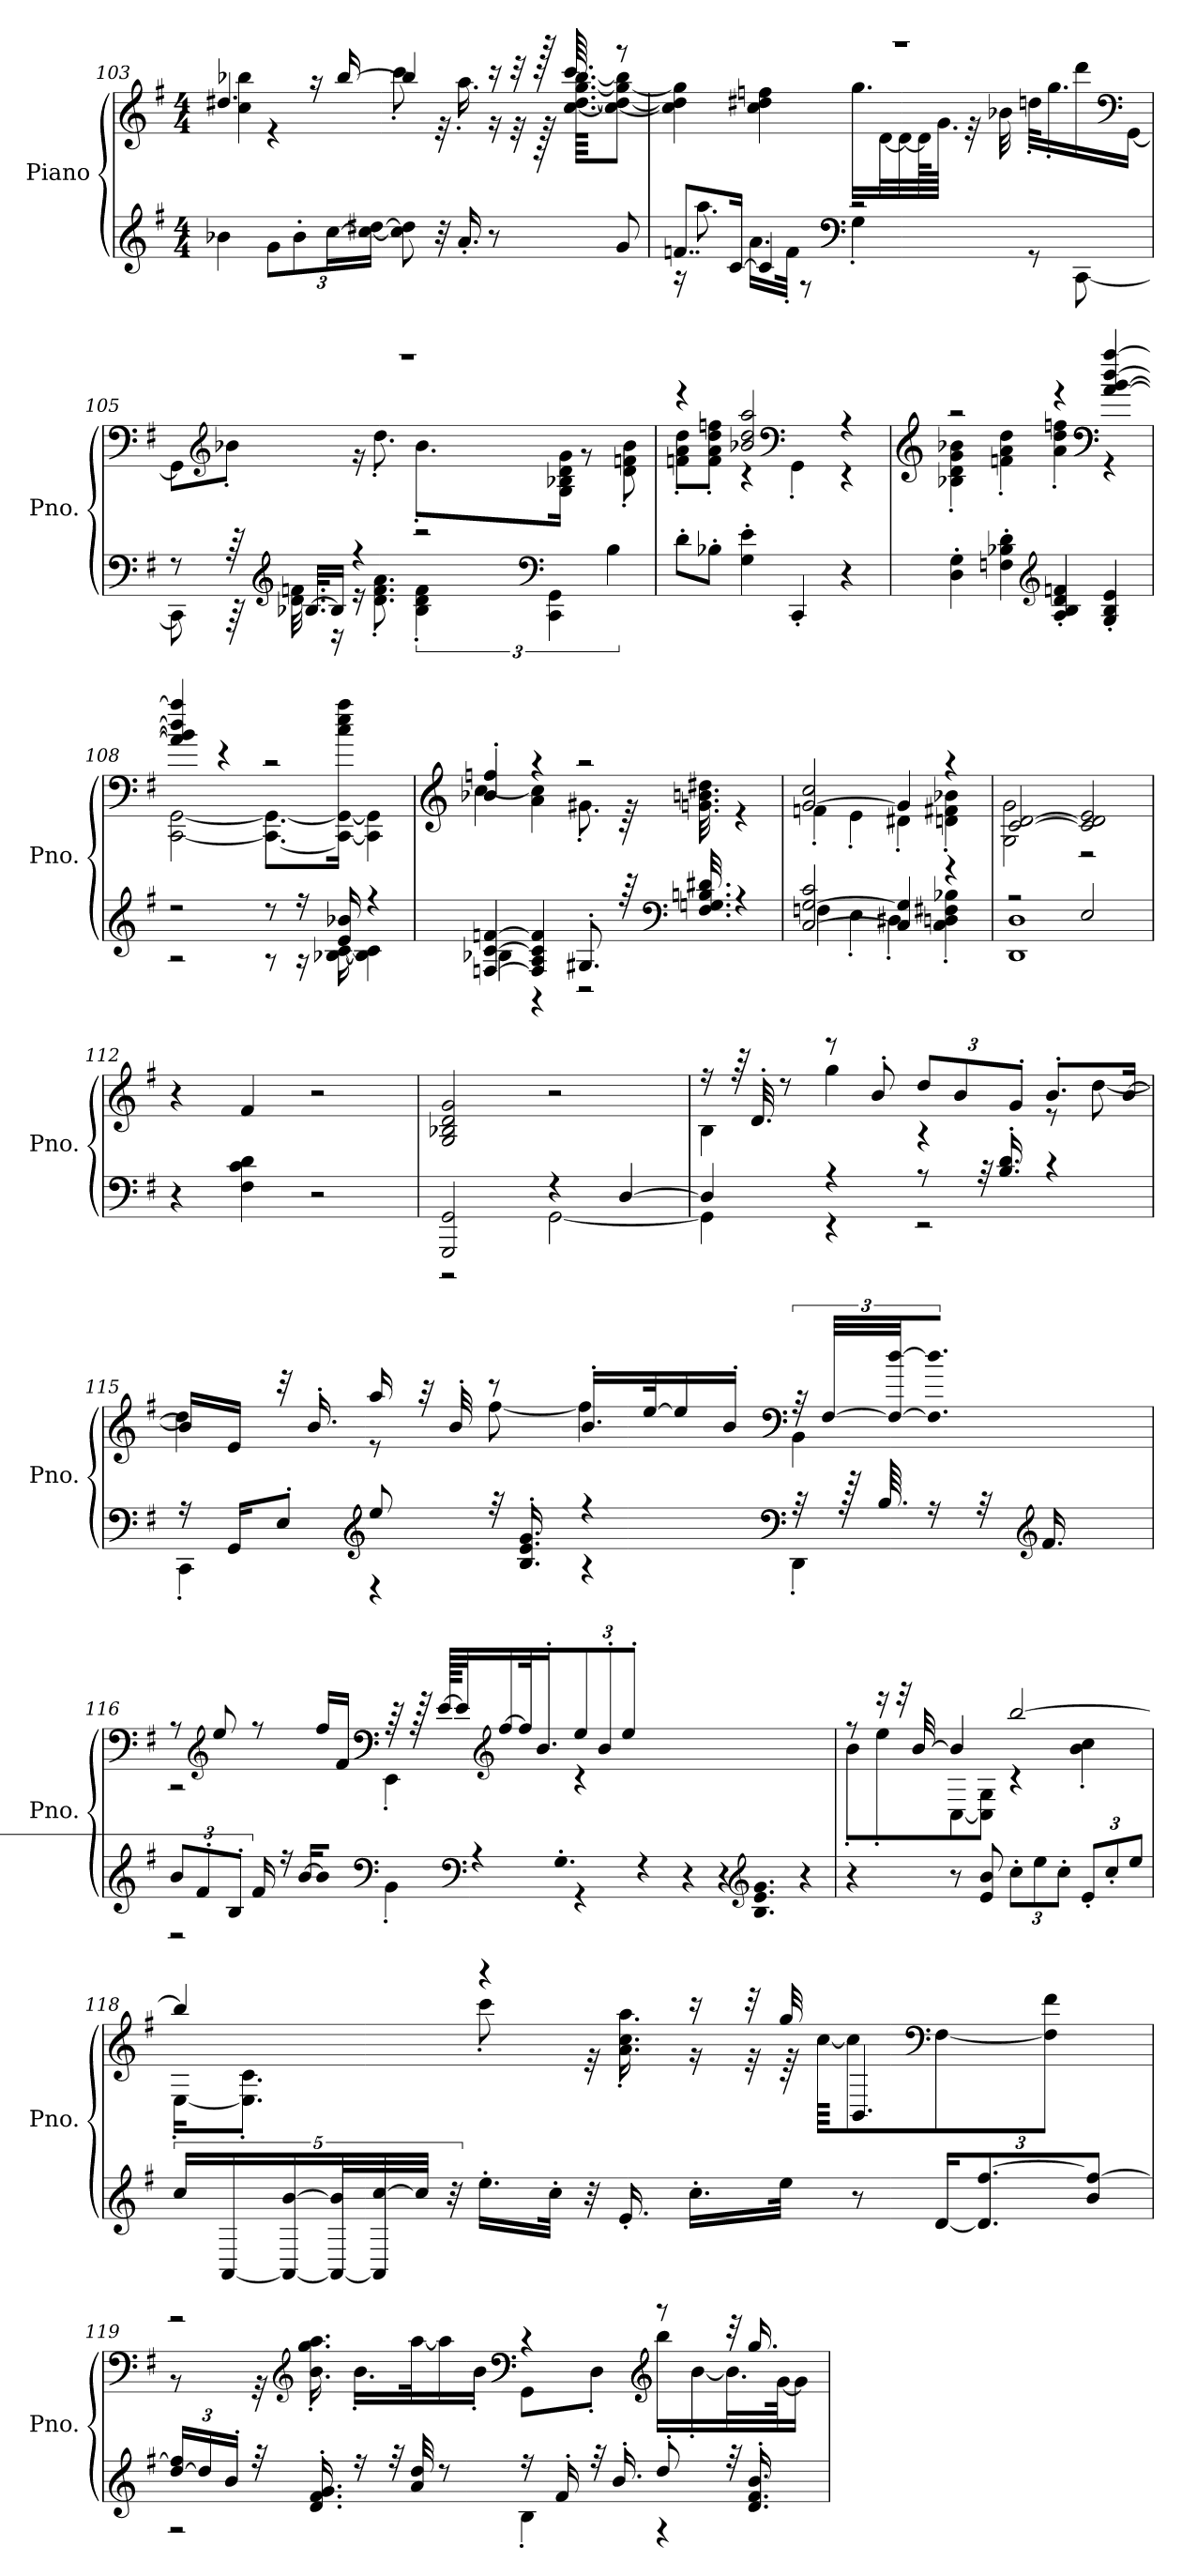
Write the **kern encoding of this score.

**kern	**kern
*part1	*part1
*staff2	*staff1
*I"Piano	*
*I'Pno.	*
!!LO:LB:g=z
*clefG2	*clefG2
*k[f#]	*k[f#]
*M4/4	*M4/4
=103	=103
*	*^
4b-X\	4.dd#X/	4cc\ 4bb-X\
*Xbrackettup	*	*
12g\L	.	4r
12b-'\	.	.
.	16r	.
[24cc\L	.	.
.	[16bb-/	.
24cc\_ [24dd#X\JJ	.	.
8cc\] 8dd#\]	4bb-/]	8ccc'\
32r	.	32r
16.a'/	.	16.aa'\
8r	16r	16r
.	32r	32r
.	128r	128r
.	64.ccc/	[64.cc\ [64.dd#\ [64.gg\ [64.bb-\KKKL
8g/	8r	8cc\_ 8dd#\_ 8gg\_ 8bb-\]J
!!LO:LB:g=z	!!
=104	=104	=104
*^	*	*
8.fn/L	16r	1r	4cc\] 4dd#\] 4gg\]
.	8.aa'\	.	.
[16c/Jk	.	.	.
4c/]	16.a\LL	.	4cc\ 4dd#X\ 4ffn\
.	32f'\JJk	.	.
.	8r	.	.
*clefF4	*	*	*
2r	4G'\	.	16.gg\LL
.	.	.	[32d\L
.	.	.	32d\_
.	.	.	128d\KL]
.	.	.	64.g\JJJJ
.	.	.	32r
.	.	.	32b-X\
.	8r	.	32ddn'\KLL
.	.	.	16.gg'\
.	[8CC\	.	16ddd\
*	*	*clefF4	*
.	.	.	[16GG\JJ
!!LO:LB:g=z	!!
=105	=105	=105	=105
8r	8CC\]	1r	8GG\L]
*	*	*clefG2	*
64r	64r	.	8b-X'\J
*clefG2	*	*	*
[32.B-X/KLL	32.d\ 32.fn\	.	.
16B-/JJ]	16r	.	.
4r	16r	.	16r
.	8.d\' 8.f\' 8.a\'	.	8.dd'\
*	*brackettup	*	*
2r	6B-\' 6d\' 6f\'	.	8.b-'\L
*clefF4	*	*	*
.	6CC\ 6GG\	.	.
.	.	.	16G\ 16B-X\ 16d\ 16g\Jk
.	.	.	8r
.	6B-\	.	.
.	.	.	8d\' 8fn\' 8b-\'
*v	*v	*	*
=106	=106	=106
8d'\L	4r	8fn\' 8a\' 8dd\'L
8B-X'\J	.	8f\' 8a\' 8dd\' 8ffn\'J
4G\' 4e\'	2b-X/ 2dd/ 2aa/	4r
*	*clefF4	*
4CC'/	.	4GG'\
4r	4r	4r
=107	=107	=107
*	*clefG2	*
4D\' 4G\'	2r	4B-X\' 4d\' 4g\' 4b-X\'
4Fn\' 4B-X\' 4d\'	.	4fn\' 4a\' 4dd\'
*clefG2	*	*
4A/' 4B-/' 4d/' 4fn/'	4r	4a\' 4dd\' 4ffn\'
*	*clefF4	*
4G/' 4B-/' 4e/'	[4a/ [4b-/ [4dd/ [4aa/	4r
!!LO:PB:g=z	!!
=108	=108	=108
*^	*	*
2r	2r	4a/] 4b-/] 4dd/] 4aa/]	[2CC\ [2GG\
.	.	4r	.
8r	8r	2r	8.CC\_ 8.GG\_L
16r	16r	.	.
16e/ 16b-X/	[16B-X\ [16c\	.	16CC\_ 16GG\_ 16cc\ 16ee\ 16aa\Jk
4r	4B-\] 4c\]	.	4CC\] 4GG\]
=109	=109	=109	=109
*	*	*clefG2	*
[4Fn/ [4c/ [4fn/	4B-X\	4b-X/' 4ffn/'	[4cc\
4F/] 4A/ 4c/] 4f/]	4r	4r	4a\ 4cc\]
8.G#X'/	2r	2r	8.g#X'\
64r	.	.	64r
*clefF4	*	*	*
32.F/ 32.Gn/ 32.Bn/ 32.d#X/	.	.	32.gn\ 32.bn\ 32.dd#X\
4r	.	.	4r
=110	=110	=110	=110
[2C/ [2G/ 2c/	4Fn\	[2g/ 2cc/	4fn'\
.	4E'\	.	4e'\
4C/] 4G/]	4D#X'\	4g/]	4d#X'\
4r	4C\' 4Dn\' 4F#X\' 4B-X\'	4r	4dn\' 4f#X\' 4b-X\'
=111	=111	=111	=111
2r	1DD 1D	[2c/ [2d/	2G\ 2g\
2E/	.	2c/] 2d/] 2e/	2r
*v	*v	*	*
*	*v	*v
!!LO:LB:g=z
=112	=112
4r	4r
4F#\ 4c\ 4d\	4f#/
2r	2r
=113	=113
*^	*
2GGG/ 2GG/	2r	2G/ 2B-X/ 2d/ 2g/
4r	[2GG\	2r
[4D/	.	.
=114	=114	=114
*	*	*^
4D/]	4GG\]	16r	4B\
.	.	64r	.
.	.	32.d'/	.
.	.	8r	.
4r	4r	8r	4gg\
.	.	8b'/	.
*	*	*Xbrackettup	*
8r	2r	12dd/L	4r
.	.	12b/	.
32r	.	.	.
16.B/' 16.d/'	.	.	.
.	.	12g'/J	.
4r	.	8.b'/L	8r
.	.	.	[8dd\
.	.	[16b/Jk	.
!!LO:LB:g=z	!!
=115	=115	=115	=115
16r	4CC'\	16b/LL]	4dd\]
16GG/KL	.	16e/JJ	.
8E'/J	.	32r	.
.	.	16.b'/	.
*clefG2	*	*	*
8ee/	4r	16aa/	8r
.	.	32r	.
.	.	32b'/	.
32r	.	8r	[8ff#\
16.B/' 16.e/' 16.g/'	.	.	.
4r	4r	16.b'/LL	4ff#\]
.	.	[32ee/K	.
.	.	16ee/]	.
.	.	16b'/JJ	.
*clefF4	*	*clefF4	*
*	*	*brackettup	*
32r	4DD'\	48r	4BB\
.	.	[48F#/LLL	.
128r	.	.	.
64.B/	.	.	.
.	.	48F#/_ [48dd/JJ	.
16r	.	8.F#/] 8.dd/]J	.
32r	.	.	.
*clefG2	*	*	*
16.f#/	.	.	.
!!LO:LB:g=z	!!
=116	=116	=116	=116
*Xbrackettup	*	*	*
12b/L	2r	8r	2r
12f#'/	.	.	.
*	*	*clefG2	*
.	.	8ee/	.
12B'/J	.	.	.
*brackettup	*	*	*
24f#/	.	8r	.
24r	.	.	.
[24b/KL	.	.	.
8b/J]	.	16ff#/LL	.
.	.	16f#/JJ	.
*clefF4	*	*clefF4	*
16r	4BB'\	64r	4EE'\
.	.	128r	.
.	.	[128e/KKLLL	.
.	.	32e/J]	.
*	*	*clefG2	*
8.G'/	.	[16ff#/	.
.	.	32ff#/K]	.
.	.	16.b'/J	.
*	*	*Xbrackettup	*
8r	4r	12ee/	4r
.	.	12b'/	.
32r	.	.	.
128r	.	.	.
*clefG2	*	*	*
64.B/ 64.e/ 64.g/	.	.	.
.	.	12ee'/J	.
16r	.	.	.
*v	*v	*	*
=117	=117	=117
4r	8r	8b'\L
.	16r	8ee'\
.	32r	.
.	[32b/	.
8r	4b/]	[8C\
8e/ 8b/	.	8C\] 8G\J
*Xbrackettup	*	*
12cc'\L	[2bb/	4r
12ee\	.	.
12cc'\J	.	.
12e'/L	.	4b\' 4cc\'
12cc'/	.	.
12ee/J	.	.
!!LO:LB:g=z	!!
=118	=118	=118
*brackettup	*	*
20cc/LL	4bb/]	[16E'\KL
[20AA/	.	.
.	.	8.E\]' 8.c\'J
20AA/_ [20b/	.	.
40AA/_ 40b/]L	.	.
40AA/] [40cc/	.	.
40cc/JJJ]	.	.
40r	.	.
16.ee'\LL	4r	8ccc'\
32cc'\JJk	.	.
32r	.	32r
16.e'/	.	16.a\' 16.cc\' 16.aa\'
16.cc'\LL	16r	16r
.	32r	32r
32ee\JJk	32gg/	64r
.	.	[64cc\KKKL
8r	4.BB/	8cc\]
*	*clefF4	*
*Xbrackettup	*	*
[24d/KL	.	[8F#\
12.d/] [12.ff#/	.	.
.	.	8F#\] 8f#\J
12b/ 12ff#/_J	.	.
!!LO:LB:g=z	!!
=119	=119	=119
*^	*	*
[24dd/ 24ff#/]LL	2r	2r	8r
24dd/]	.	.	.
24b'/JJ	.	.	.
32r	.	.	32r
*	*	*clefG2	*
16.d/' 16.f#/' 16.g/'	.	.	16.b\' 16.gg\' 16.aa\'
16r	.	.	16.b'\LL
32r	.	.	.
32a/ 32dd/	.	.	[32aa\K
8r	.	.	16aa\]
.	.	.	16b'\JJ
*	*	*clefF4	*
16r	4B'\	4r	8GG\L
16f#'/	.	.	.
32r	.	.	8D'\J
16.b'/	.	.	.
*	*	*clefG2	*
8dd'/	4r	8r	16bb\LL
.	.	.	[16b'\
32r	.	32r	32.b\L]
16.d/' 16.f#/' 16.b/'	.	16.gg/	.
.	.	.	[64g\JK
.	.	.	16g\JJ]
*v	*v	*	*
*	*v	*v
=	=
*-	*-
